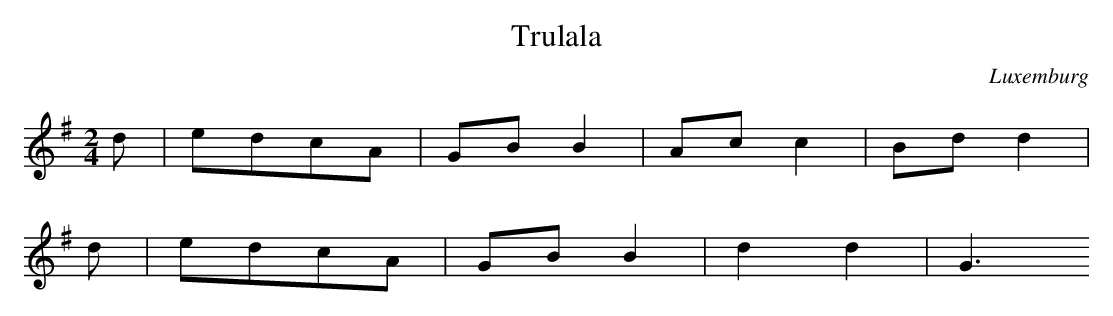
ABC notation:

X:1
T: Trulala
O: Luxemburg
M: 2/4
L: 1/8
K: G
d | edcA | GBB2 | Acc2 | Bdd2 |
d | edcA | GBB2 | d2d2 | G3
